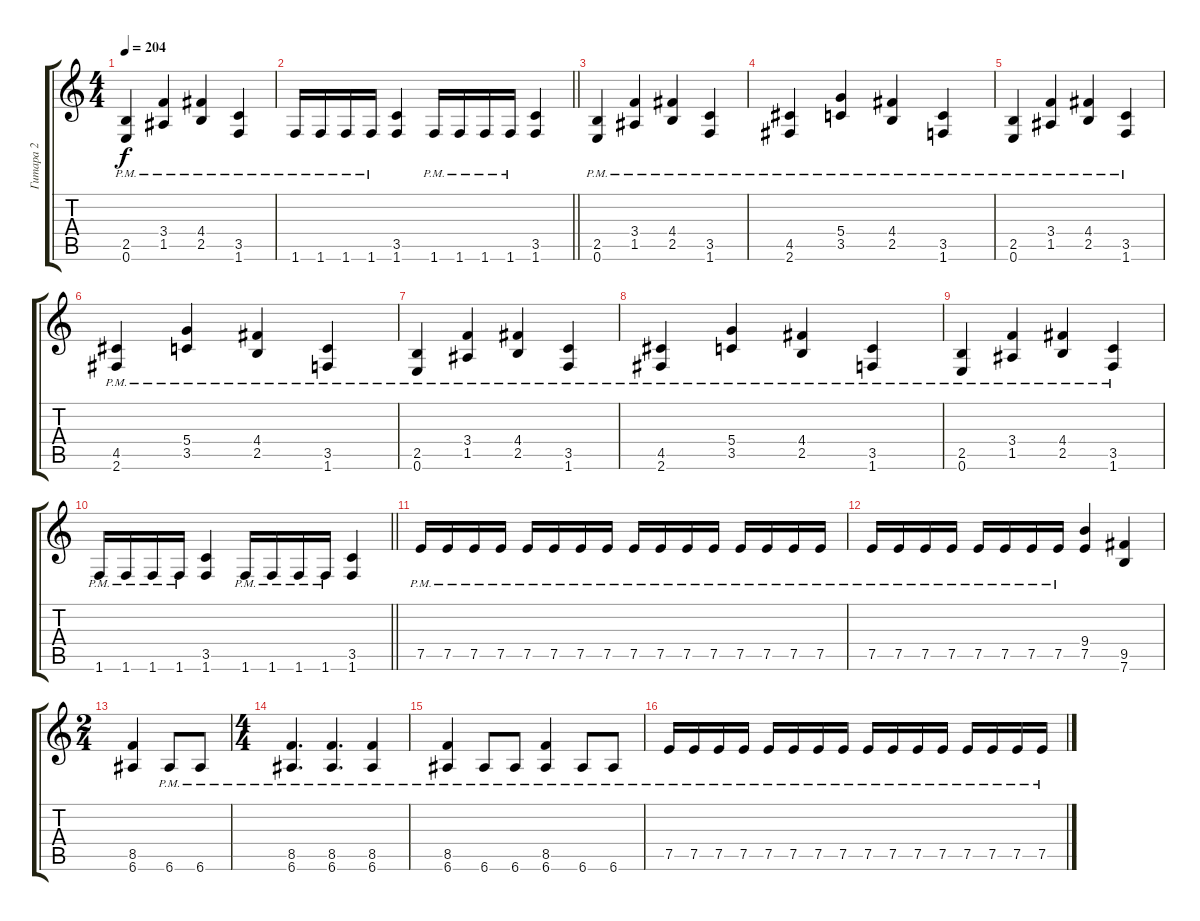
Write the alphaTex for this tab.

\track ("Гитара 2" "Гитара 2") {instrument distortionguitar}
\staff {score tabs}
\tuning (E4 B3 G3 D3 A2 E2) {hide}
\ts (4 4)
\tempo 204
\clef g2
\ks c
(2.5{pm} 0.6{pm}).4{dy f} (3.4{pm} 1.5{pm}).4 (4.4{pm} 2.5{pm}).4 (3.5{pm} 1.6{pm}).4 |
\barLineRight lightlight
1.6{pm}.16 1.6{pm}.16 1.6{pm}.16 1.6{pm}.16 (3.5 1.6).4 1.6{pm}.16 1.6{pm}.16 1.6{pm}.16 1.6{pm}.16 (3.5 1.6).4 |
(2.5{pm} 0.6{pm}).4 (3.4{pm} 1.5{pm}).4 (4.4{pm} 2.5{pm}).4 (3.5{pm} 1.6{pm}).4 |
(4.5{pm} 2.6{pm}).4 (5.4{pm} 3.5{pm}).4 (4.4{pm} 2.5{pm}).4 (3.5{pm} 1.6{pm}).4 |
(2.5{pm} 0.6{pm}).4 (3.4{pm} 1.5{pm}).4 (4.4{pm} 2.5{pm}).4 (3.5{pm} 1.6{pm}).4 |
(4.5{pm} 2.6{pm}).4 (5.4{pm} 3.5{pm}).4 (4.4{pm} 2.5{pm}).4 (3.5{pm} 1.6{pm}).4 |
(2.5{pm} 0.6{pm}).4 (3.4{pm} 1.5{pm}).4 (4.4{pm} 2.5{pm}).4 (3.5{pm} 1.6{pm}).4 |
(4.5{pm} 2.6{pm}).4 (5.4{pm} 3.5{pm}).4 (4.4{pm} 2.5{pm}).4 (3.5{pm} 1.6{pm}).4 |
(2.5{pm} 0.6{pm}).4 (3.4{pm} 1.5{pm}).4 (4.4{pm} 2.5{pm}).4 (3.5{pm} 1.6{pm}).4 |
\barLineRight lightlight
1.6{pm}.16 1.6{pm}.16 1.6{pm}.16 1.6{pm}.16 (3.5 1.6).4 1.6{pm}.16 1.6{pm}.16 1.6{pm}.16 1.6{pm}.16 (3.5 1.6).4 |
7.5{pm}.16 7.5{pm}.16 7.5{pm}.16 7.5{pm}.16 7.5{pm}.16 7.5{pm}.16 7.5{pm}.16 7.5{pm}.16 7.5{pm}.16 7.5{pm}.16 7.5{pm}.16 7.5{pm}.16 7.5{pm}.16 7.5{pm}.16 7.5{pm}.16 7.5{pm}.16 |
7.5{pm}.16 7.5{pm}.16 7.5{pm}.16 7.5{pm}.16 7.5{pm}.16 7.5{pm}.16 7.5{pm}.16 7.5{pm}.16 (9.4 7.5).4 (9.5 7.6).4 |
\ts (2 4)
(8.5 6.6).4 6.6{pm}.8 6.6{pm}.8 |
\ts (4 4)
(8.5{pm} 6.6{pm}).4{d} (8.5{pm} 6.6{pm}).4{d} (8.5{pm} 6.6{pm}).4 |
(8.5{pm} 6.6{pm}).4 6.6{pm}.8 6.6{pm}.8 (8.5{pm} 6.6{pm}).4 6.6{pm}.8 6.6{pm}.8 |
7.5{pm}.16 7.5{pm}.16 7.5{pm}.16 7.5{pm}.16 7.5{pm}.16 7.5{pm}.16 7.5{pm}.16 7.5{pm}.16 7.5{pm}.16 7.5{pm}.16 7.5{pm}.16 7.5{pm}.16 7.5{pm}.16 7.5{pm}.16 7.5{pm}.16 7.5{pm}.16
